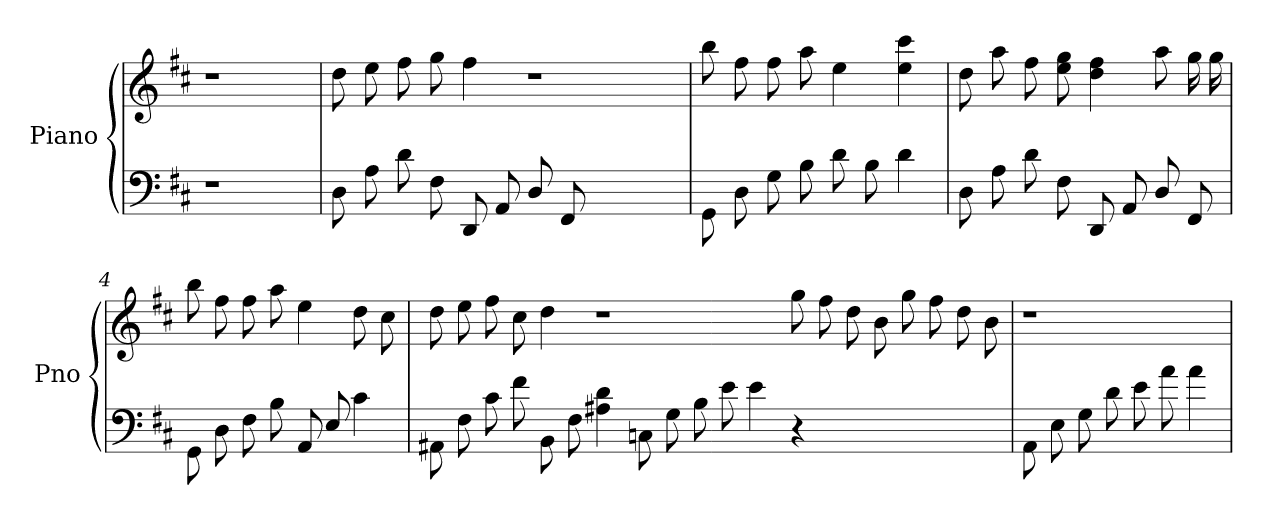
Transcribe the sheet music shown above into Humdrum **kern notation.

**kern	**kern
*part1	*part1
*staff2	*staff1
*I"Piano	*
*I'Pno	*
*clefF4	*clefG2
*k[f#c#]	*k[f#c#]
=1	=1
1r	1r
=1	=1
8D\	8dd\
8A\	8ee\
8d\	8ff#\
8F#\	8gg\
8DD/	4ff#\
8AA/	.
8D/	1r
8FF#/	.
2.ryy	.
=2	=2
8GG\	8bb\
8D\	8ff#\
8G\	8ff#\
8B\	8aa\
8d\	4ee\
8B\	.
4d\	4ccc#\ 4ee\
=3	=3
8D\	8dd\
8A\	8aa\
8d\	8ff#\
8F#\	8gg\ 8ee\
8DD/	4dd\ 4ff#\
8AA/	.
8D/	8aa\
8FF#/	16gg\
.	16gg\
=4	=4
8GG\	8bb\
8D\	8ff#\
8F#\	8ff#\
8B\	8aa\
8AA/	4ee\
8E/	.
4c#\	8dd\
.	8cc#\
=5	=5
8AA#\	8dd\
8F#\	8ee\
8c#\	8ff#\
8f#\	8cc#\
8BB\	4dd\
8F#\	.
4A#\ 4d\	1r
8C\	.
8G\	.
8B\	.
8e\	.
4e\	.
4r	8gg\
.	8ff#\
2.ryy	8dd\
.	8b\
.	8gg\
.	8ff#\
.	8dd\
.	8b\
=6	=6
8AA\	1r
8E\	.
8G\	.
8d\	.
8e\	.
8a\	.
4a\	.
=	=
*-	*-
